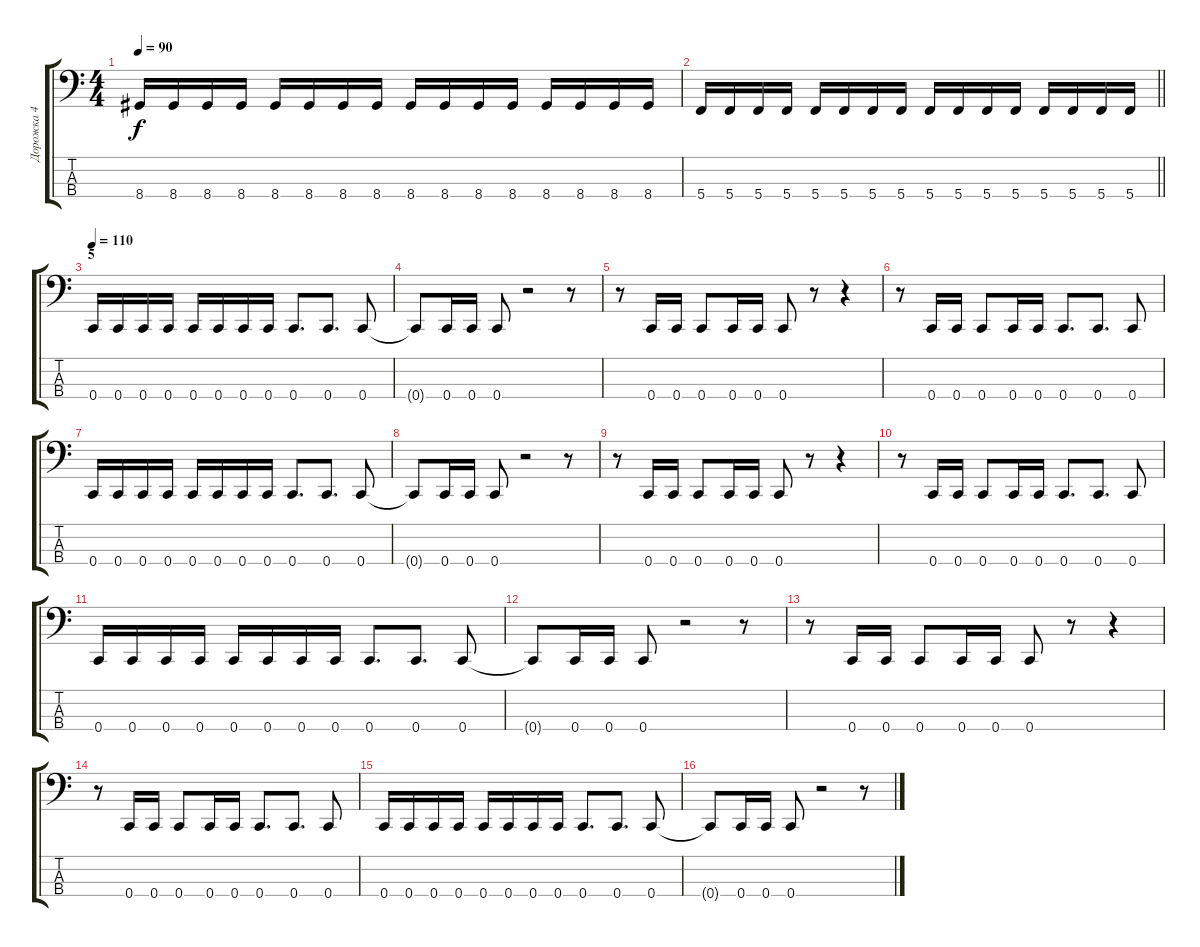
\track ("Дорожка 4" "Дорожка 4") {instrument electricbassfinger}
\staff {score tabs}
\tuning (F2 C2 G1 C1) {hide}
\ts (4 4)
\tempo 90
\clef f4
\ks c
8.4.16{dy f} 8.4.16 8.4.16 8.4.16 8.4.16 8.4.16 8.4.16 8.4.16 8.4.16 8.4.16 8.4.16 8.4.16 8.4.16 8.4.16 8.4.16 8.4.16 |
\barLineRight lightlight
5.4.16 5.4.16 5.4.16 5.4.16 5.4.16 5.4.16 5.4.16 5.4.16 5.4.16 5.4.16 5.4.16 5.4.16 5.4.16 5.4.16 5.4.16 5.4.16 |
\section ("" "5")
\tempo 110
0.4.16 0.4.16 0.4.16 0.4.16 0.4.16 0.4.16 0.4.16 0.4.16 0.4.8{d} 0.4.8{d} 0.4.8 |
0.4{t}.8 0.4.16 0.4.16 0.4.8 r.2 r.8 |
r.8 0.4.16 0.4.16 0.4.8 0.4.16 0.4.16 0.4.8 r.8 r.4 |
r.8 0.4.16 0.4.16 0.4.8 0.4.16 0.4.16 0.4.8{d} 0.4.8{d} 0.4.8 |
0.4.16 0.4.16 0.4.16 0.4.16 0.4.16 0.4.16 0.4.16 0.4.16 0.4.8{d} 0.4.8{d} 0.4.8 |
0.4{t}.8 0.4.16 0.4.16 0.4.8 r.2 r.8 |
r.8 0.4.16 0.4.16 0.4.8 0.4.16 0.4.16 0.4.8 r.8 r.4 |
r.8 0.4.16 0.4.16 0.4.8 0.4.16 0.4.16 0.4.8{d} 0.4.8{d} 0.4.8 |
0.4.16 0.4.16 0.4.16 0.4.16 0.4.16 0.4.16 0.4.16 0.4.16 0.4.8{d} 0.4.8{d} 0.4.8 |
0.4{t}.8 0.4.16 0.4.16 0.4.8 r.2 r.8 |
r.8 0.4.16 0.4.16 0.4.8 0.4.16 0.4.16 0.4.8 r.8 r.4 |
r.8 0.4.16 0.4.16 0.4.8 0.4.16 0.4.16 0.4.8{d} 0.4.8{d} 0.4.8 |
0.4.16 0.4.16 0.4.16 0.4.16 0.4.16 0.4.16 0.4.16 0.4.16 0.4.8{d} 0.4.8{d} 0.4.8 |
0.4{t}.8 0.4.16 0.4.16 0.4.8 r.2 r.8
